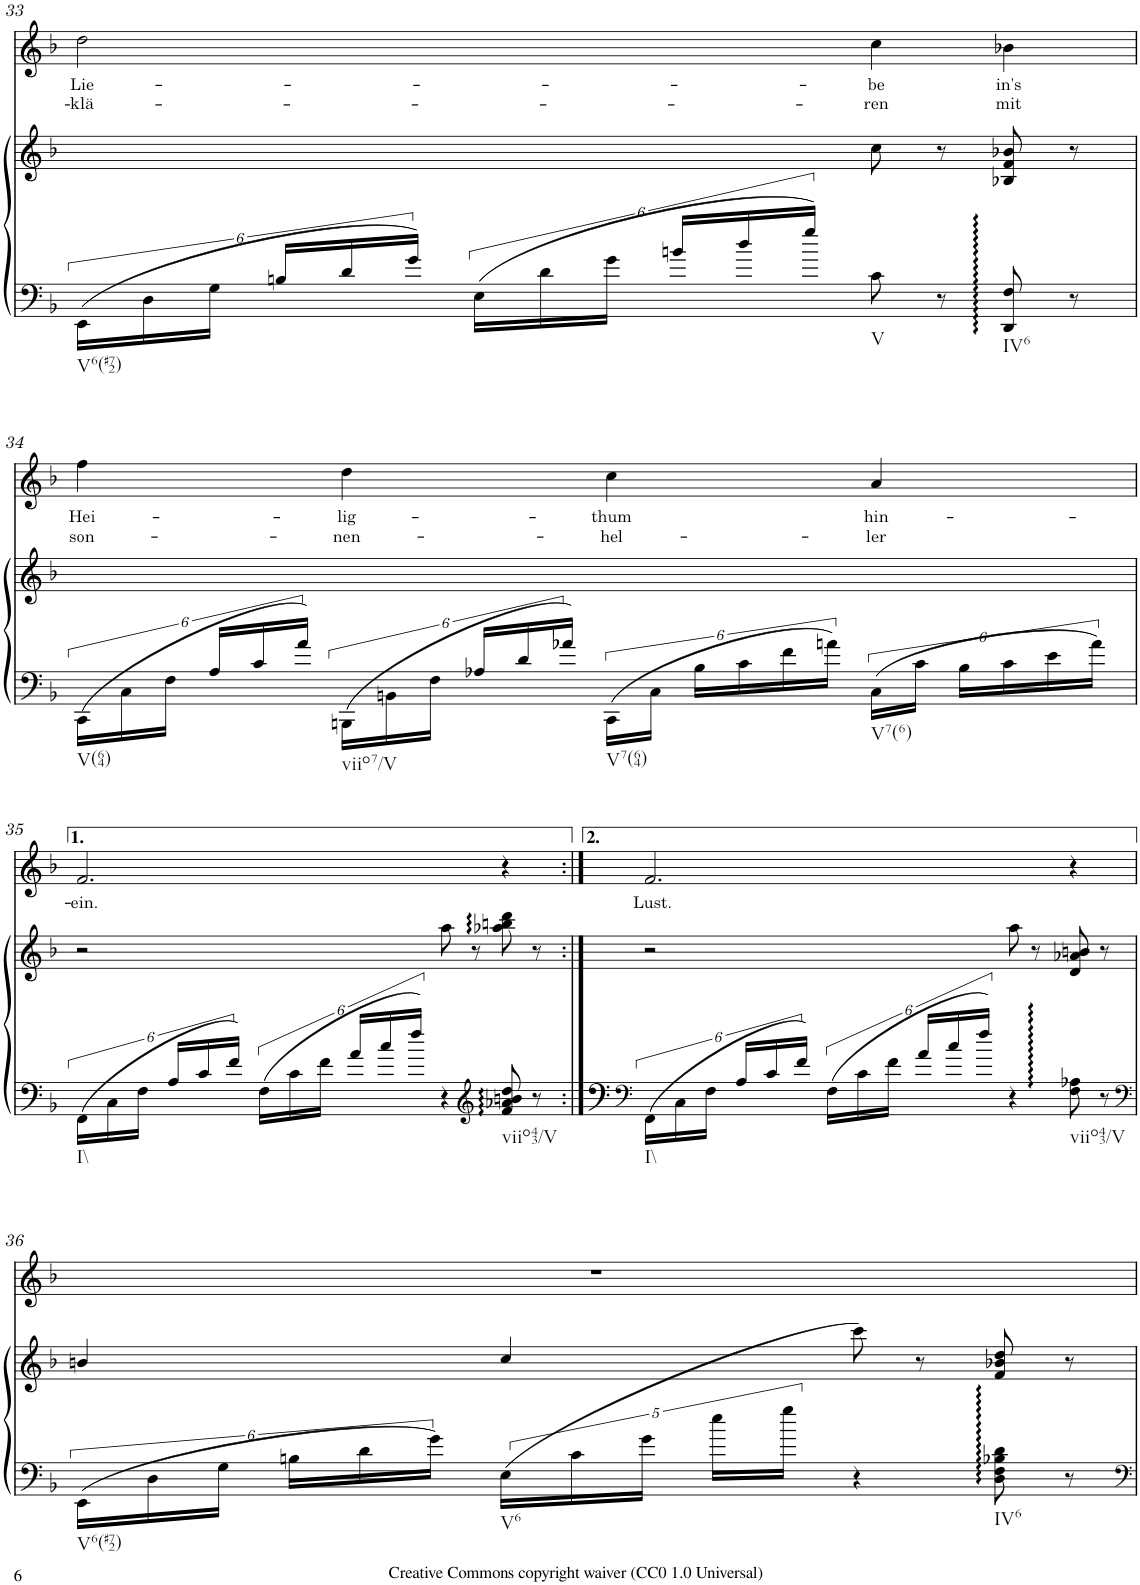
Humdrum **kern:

**kern	**kern	**kern	**text	**text
*part2	*part2	*part1	*part1	*part1
*staff3	*staff2	*staff1	*staff1	*staff1
*I"Piano	*	*I"Voice	*	*
*I'Pno	*	*	*	*
!!LO:PB:g=z
*clefF4	*clefG2	*clefG2	*	*
*k[b-]	*k[b-]	*k[b-]	*	*
*M4/4	*M4/4	*M4/4	*	*
*met(c)	*met(c)	*met(c)	*	*
=33	=33	=33	=33	=33
!LO:TX:b:t=V6(#72)	!	!	!	!
!	!	!	!LO:LY:b	!LO:LY:b
24EE\LL	2ryy	2dd\	Lie-	-klä-
24D\	.	.	.	.
24G\JJ	.	.	.	.
24Bn/LL	.	.	.	.
24d/	.	.	.	.
24g/JJ	.	.	.	.
24E\LL	.	.	.	.
24d\	.	.	.	.
24g\JJ	.	.	.	.
24bn/LL	.	.	.	.
24dd/	.	.	.	.
24gg/JJ	.	.	.	.
!LO:TX:b:t=V	!	!	!	!
!	!	!	!LO:LY:b	!LO:LY:b
8c\	8cc\	4cc\	-be	-ren
8r	8r	.	.	.
!LO:TX:b:t=IV6	!	!	!	!
!	!	!	!LO:LY:b	!LO:LY:b
8DD/ 8F/	8B-X/ 8f/ 8b-X/	4b-X\	in's	mit
8r	8r	.	.	.
!!LO:LB:g=z
=34	=34	=34	=34	=34
!LO:TX:b:t=V(64)	!	!	!	!
!	!	!	!LO:LY:b	!LO:LY:b
24CC\LL	1ryy	4ff\	Hei-	son-
24C\	.	.	.	.
24F\JJ	.	.	.	.
24A/LL	.	.	.	.
24c/	.	.	.	.
24a/JJ	.	.	.	.
!LO:TX:b:t=viio7/V	!	!	!	!
!	!	!	!LO:LY:b	!LO:LY:b
24BBBn\LL	.	4dd\	-lig-	-nen-
24BBn\	.	.	.	.
24F\JJ	.	.	.	.
24A-X/LL	.	.	.	.
24d/	.	.	.	.
24a-X/JJ	.	.	.	.
!LO:TX:b:t=V7(64)	!	!	!	!
!	!	!	!LO:LY:b	!LO:LY:b
24CC\LL	.	4cc\	-thum	-hel-
24C\JJ	.	.	.	.
24B-\LL	.	.	.	.
24c\	.	.	.	.
24f\	.	.	.	.
24an\JJ	.	.	.	.
!LO:TX:b:t=V7(6)	!	!	!	!
!	!	!	!LO:LY:b	!LO:LY:b
24C\LL	.	4a/	hin-	-ler
24c\JJ	.	.	.	.
24B-\LL	.	.	.	.
24c\	.	.	.	.
24e\	.	.	.	.
24a\JJ	.	.	.	.
!!LO:LB:g=z
=35	=35	=35	=35	=35
!LO:TX:b:t=I\\	!	!	!	!
!	!	!	!LO:LY:b	!
24FF\LL	2r	2.f/	-ein.	.
24C\	.	.	.	.
24F\JJ	.	.	.	.
24A/LL	.	.	.	.
24c/	.	.	.	.
24f/JJ	.	.	.	.
24F\LL	.	.	.	.
24c\	.	.	.	.
24f\JJ	.	.	.	.
24a/LL	.	.	.	.
24cc/	.	.	.	.
24ff/JJ	.	.	.	.
4r	8aa\	.	.	.
.	8r	.	.	.
*clefG2	*	*	*	*
!LO:TX:b:t=viio43/V	!	!	!	!
8f/ 8a-X/ 8bn/ 8dd/	8aa-X\ 8bbn\ 8ddd\	4r	.	.
8r	8r	.	.	.
=35X1:|!	=35X1:|!	=35X1:|!	=35X1:|!	=35X1:|!
*clefF4	*	*	*	*
!LO:TX:b:t=I\\	!	!	!	!
!	!	!	!LO:LY:b	!
24FF\LL	2r	2.f/	Lust.	.
24C\	.	.	.	.
24F\JJ	.	.	.	.
24A/LL	.	.	.	.
24c/	.	.	.	.
24f/JJ	.	.	.	.
24F\LL	.	.	.	.
24c\	.	.	.	.
24f\JJ	.	.	.	.
24a/LL	.	.	.	.
24cc/	.	.	.	.
24ff/JJ	.	.	.	.
4r	8aa\	.	.	.
.	8r	.	.	.
!LO:TX:b:t=viio43/V	!	!	!	!
8F\ 8A-X\	8d/ 8a-X/ 8bn/	4r	.	.
8r	8r	.	.	.
!!LO:LB:g=z
=36	=36	=36	=36	=36
*clefF4	*	*	*	*
!LO:TX:b:t=V6(#72)	!	!	!	!
24EE\LL	4bn/	1r	.	.
24D\	.	.	.	.
24G\JJ	.	.	.	.
24Bn\LL	.	.	.	.
24d\	.	.	.	.
24g\JJ	.	.	.	.
!LO:TX:b:t=V6	!	!	!	!
20E\LL	4cc/	.	.	.
20c\	.	.	.	.
20g\JJ	.	.	.	.
20ee\LL	.	.	.	.
20gg\JJ	.	.	.	.
4r	(8ccc\	.	.	.
.	8r	.	.	.
!LO:TX:b:t=IV6	!	!	!	!
8D\ 8F\ 8B-X\ 8d\	8f/ 8b-X/ 8dd/	.	.	.
8r	8r	.	.	.
=	=	=	=	=
*-	*-	*-	*-	*-
